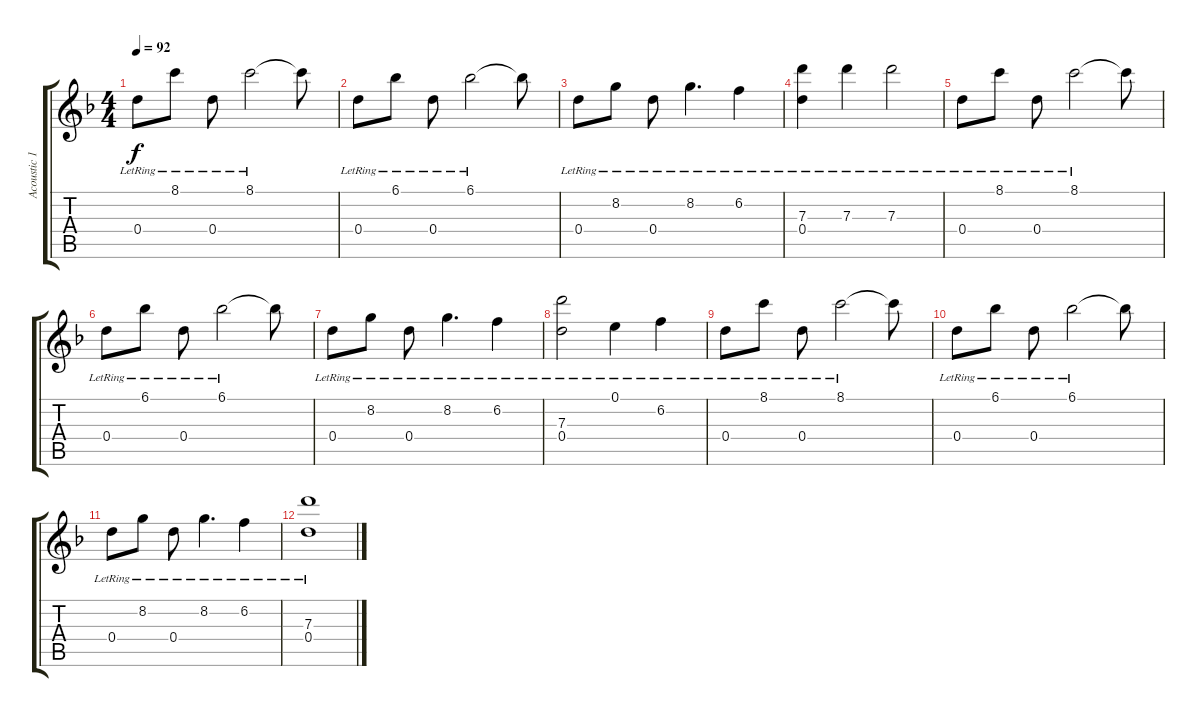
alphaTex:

\track ("Acoustic 12 String (High)" "Acoustic 1") {instrument acousticguitarsteel}
\staff {score tabs}
\tuning (E4 B3 G4 D4 A3 E3) {hide}
\ts (4 4)
\tempo 92
\clef g2
\ks f
0.4{lr}.8{dy f} 8.1{lr}.8 0.4{lr}.8 8.1{lr}.2 8.1{t}.8 |
0.4{lr}.8 6.1{lr}.8 0.4{lr}.8 6.1{lr}.2 6.1{t}.8 |
0.4{lr}.8 8.2{lr}.8 0.4{lr}.8 8.2{lr}.4{d} 6.2{lr}.4 |
(7.3{lr} 0.4{lr}).4 7.3{lr}.4 7.3{lr}.2 |
0.4{lr}.8 8.1{lr}.8 0.4{lr}.8 8.1{lr}.2 8.1{t}.8 |
0.4{lr}.8 6.1{lr}.8 0.4{lr}.8 6.1{lr}.2 6.1{t}.8 |
0.4{lr}.8 8.2{lr}.8 0.4{lr}.8 8.2{lr}.4{d} 6.2{lr}.4 |
(7.3{lr} 0.4{lr}).2 0.1{lr}.4 6.2{lr}.4 |
0.4{lr}.8 8.1{lr}.8 0.4{lr}.8 8.1{lr}.2 8.1{t}.8 |
0.4{lr}.8 6.1{lr}.8 0.4{lr}.8 6.1{lr}.2 6.1{t}.8 |
0.4{lr}.8 8.2{lr}.8 0.4{lr}.8 8.2{lr}.4{d} 6.2{lr}.4 |
(7.3{lr} 0.4{lr}).1
